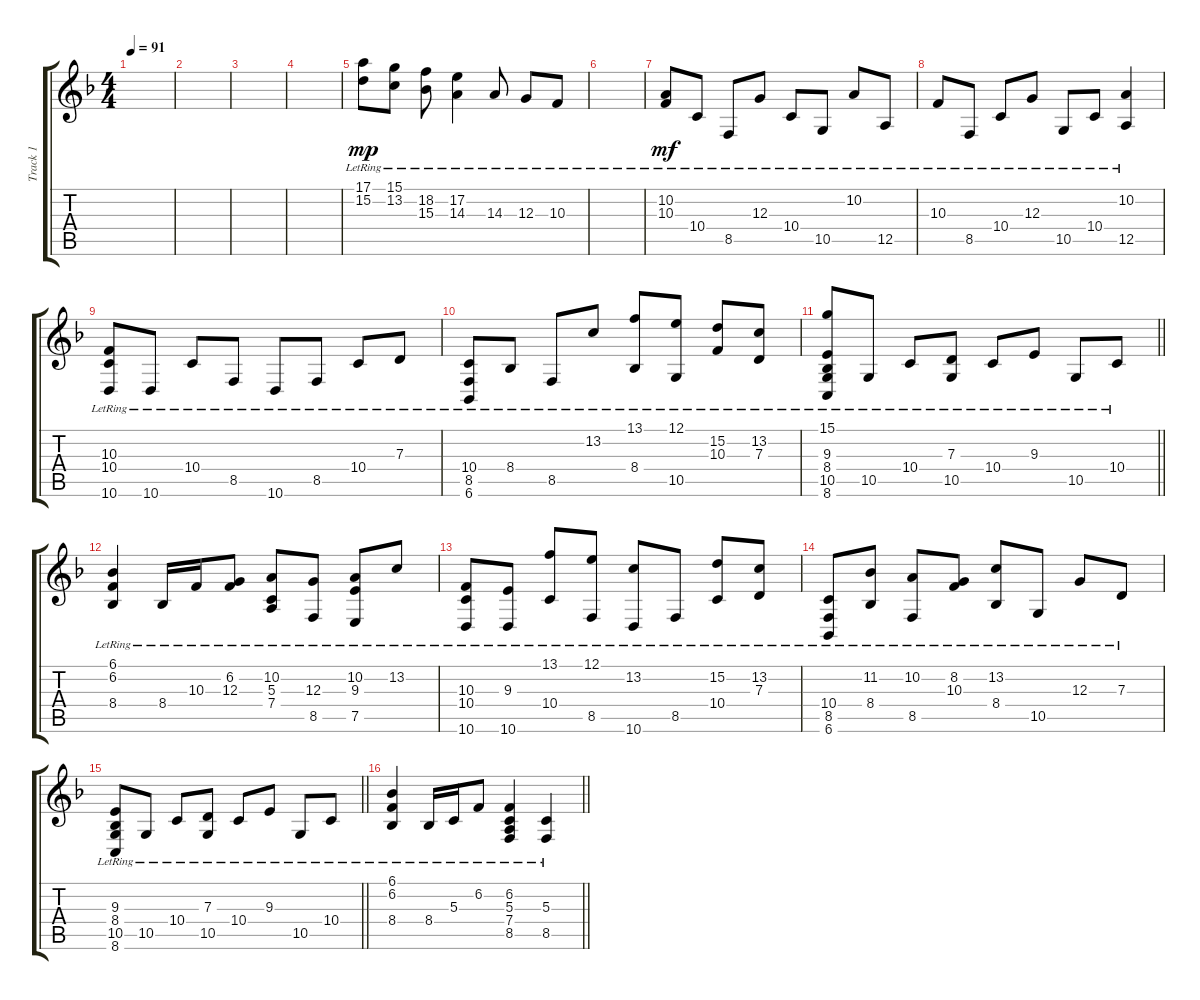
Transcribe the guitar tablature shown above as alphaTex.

\track ("Track 1" "Track 1") {instrument brightacousticpiano}
\staff {score tabs}
\tuning (E4 B3 G3 D3 A2 E2) {hide}
\ts (4 4)
\tempo 91
\clef g2
\ks f
|
|
|
|
(17.1{lr} 15.2{lr}).8{dy mp} (15.1{lr} 13.2{lr}).8 (18.2{lr} 15.3{lr}).8 (17.2{lr} 14.3{lr}).4 14.3{lr}.8 12.3{lr}.8 10.3{lr}.8 |
|
(10.2{lr} 10.3{lr}).8{dy mf} 10.4{lr}.8 8.5{lr}.8 12.3{lr}.8 10.4{lr}.8 10.5{lr}.8 10.2{lr}.8 12.5{lr}.8 |
10.3{lr}.8 8.5{lr}.8 10.4{lr}.8 12.3{lr}.8 10.5{lr}.8 10.4{lr}.8 (10.2{lr} 12.5{lr}).4 |
(10.3{lr} 10.4{lr} 10.6{lr}).8 10.6{lr}.8 10.4{lr}.8 8.5{lr}.8 10.6{lr}.8 8.5{lr}.8 10.4{lr}.8 7.3{lr}.8 |
(10.4{lr} 8.5{lr} 6.6{lr}).8 8.4{lr}.8 8.5{lr}.8 13.2{lr}.8 (13.1 8.4{lr}).8 (12.1 10.5{lr}).8 (15.2 10.3{lr}).8 (13.2 7.3{lr}).8 |
\barLineRight lightlight
(15.1 9.3{lr} 8.4{lr} 10.5{lr} 8.6{lr}).8 10.5{lr}.8 10.4{lr}.8 (7.3{lr} 10.5{lr}).8 10.4{lr}.8 9.3{lr}.8 10.5{lr}.8 10.4{lr}.8 |
(6.1{lr} 6.2{lr} 8.4{lr}).4 8.4{lr}.16 10.3{lr}.16 (6.2{lr} 12.3).8 (10.2{lr} 5.3{lr} 7.4{lr}).8 (12.3 8.5{lr}).8 (10.2 9.3{lr} 7.5{lr}).8 13.2{lr}.8 |
(10.3{lr} 10.4{lr} 10.6{lr}).8 (9.3 10.6{lr}).8 (13.1 10.4{lr}).8 (12.1 8.5{lr}).8 (13.2 10.6{lr}).8 8.5{lr}.8 (15.2 10.4{lr}).8 (13.2 7.3{lr}).8 |
(10.4{lr} 8.5{lr} 6.6{lr}).8 (11.2 8.4{lr}).8 (10.2 8.5{lr}).8 (8.2{lr} 10.3).8 (13.2 8.4{lr}).8 10.5{lr}.8 12.3{lr}.8 7.3{lr}.8 |
\barLineRight lightlight
(9.3{lr} 8.4{lr} 10.5{lr} 8.6{lr}).8 10.5{lr}.8 10.4{lr}.8 (7.3{lr} 10.5{lr}).8 10.4{lr}.8 9.3{lr}.8 10.5{lr}.8 10.4{lr}.8 |
\barLineRight lightlight
(6.1{lr} 6.2{lr} 8.4{lr}).4 8.4{lr}.16 5.3{lr}.16 6.2{lr}.8 (6.2{lr} 5.3{lr} 7.4{lr} 8.5{lr}).4 (5.3{lr} 8.5{lr}).4
